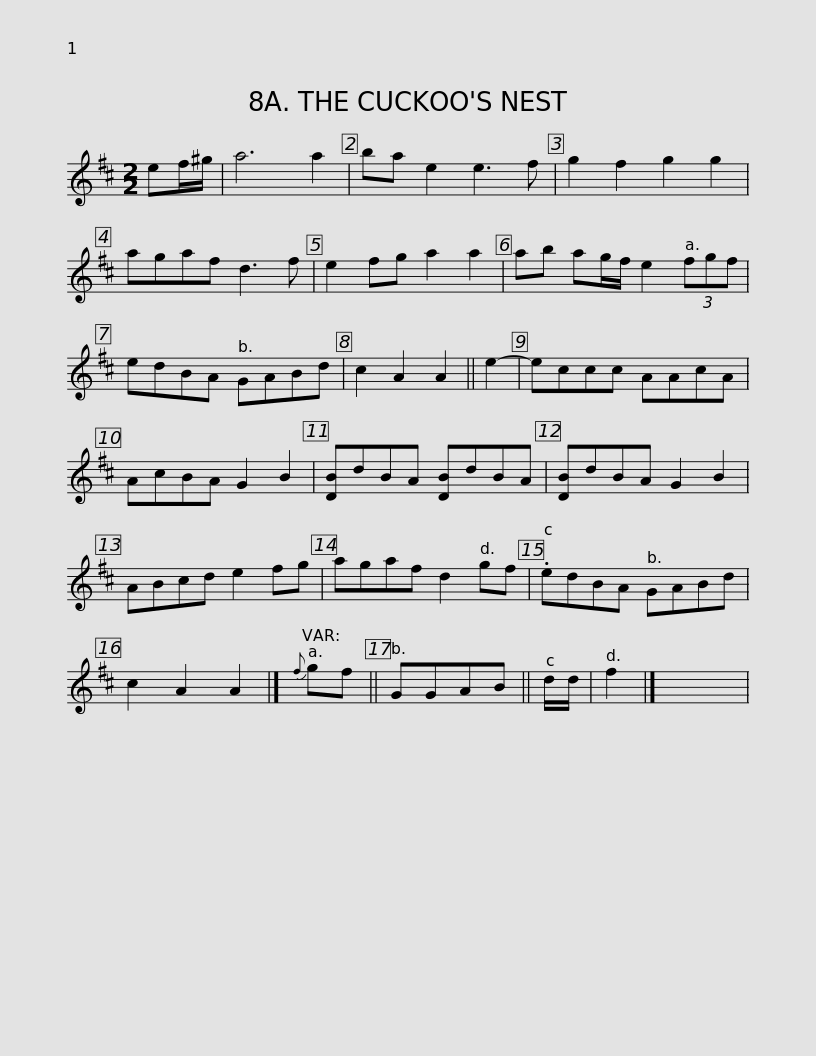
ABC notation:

X:1
L:1/8
M:2/2
I:linebreak $
K:D
V:1 treble
V:1
 ef/^g/ | a6 a2 | ba e2 e3 f | g2 f2 g2 g2 | agaf d3 f | %5
 e2 fg a2 a2 | ab ag/f/ e2 (3fgf |$ edBA GABd | c2 A2 A2 || e2- | %10
 eccc AAcA | AcBA G2 B2 | [DB]dBA [DB]dBA | [DB]dBA G2 B2 |$ ABcd e2 fg | %15
 agaf d2 gf | .edBA GABd | c2 A2 A2 |]{f} gf || GGAB || %20
 d/d/ | f2 |] x8 | %23
